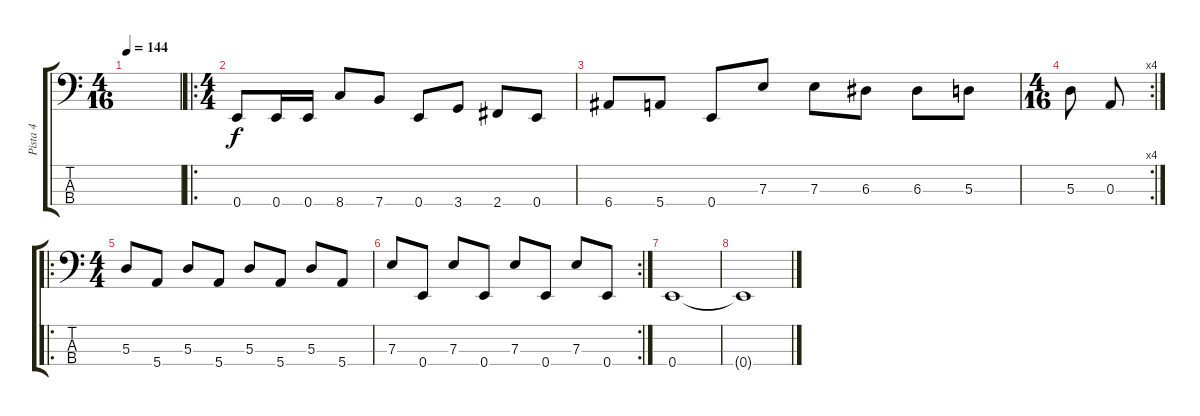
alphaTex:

\track ("Pista 4" "Pista 4") {instrument electricbassfinger}
\staff {score tabs}
\tuning (G2 D2 A1 E1) {hide}
\ts (4 16)
\tempo 144
\clef f4
\ks c
|
\ro
\ts (4 4)
0.4.8 0.4.16 0.4.16 8.4.8 7.4.8 0.4.8 3.4.8 2.4.8 0.4.8 |
6.4.8 5.4.8 0.4.8 7.3.8 7.3.8 6.3.8 6.3.8 5.3.8 |
\rc 4
\ts (4 16)
5.3.8 0.3.8 |
\ro
\ts (4 4)
5.3.8 5.4.8 5.3.8 5.4.8 5.3.8 5.4.8 5.3.8 5.4.8 |
\rc 2
7.3.8 0.4.8 7.3.8 0.4.8 7.3.8 0.4.8 7.3.8 0.4.8 |
0.4.1 |
0.4{t}.1
